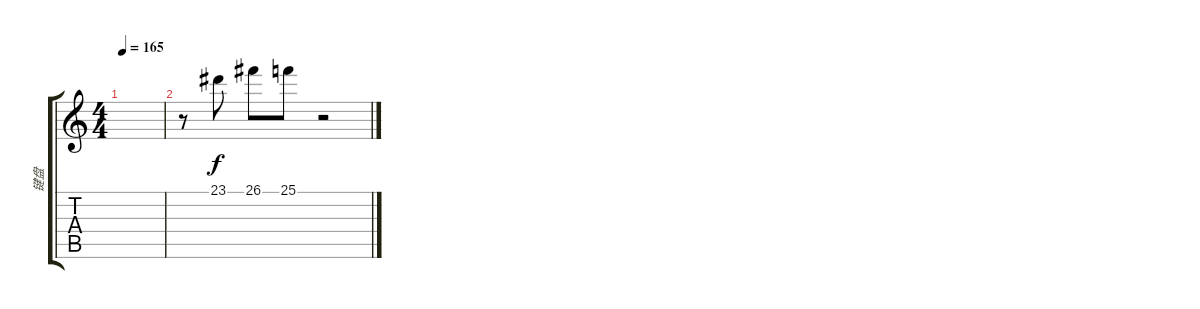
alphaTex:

\track ("键盘" "键盘") {instrument acousticgrandpiano}
\staff {score tabs}
\tuning (E4 B3 G3 D3 A2 E2) {hide}
\ts (4 4)
\tempo 165
\clef g2
\ks c
|
r.8 23.1.8 26.1.8 25.1.8 r.2
